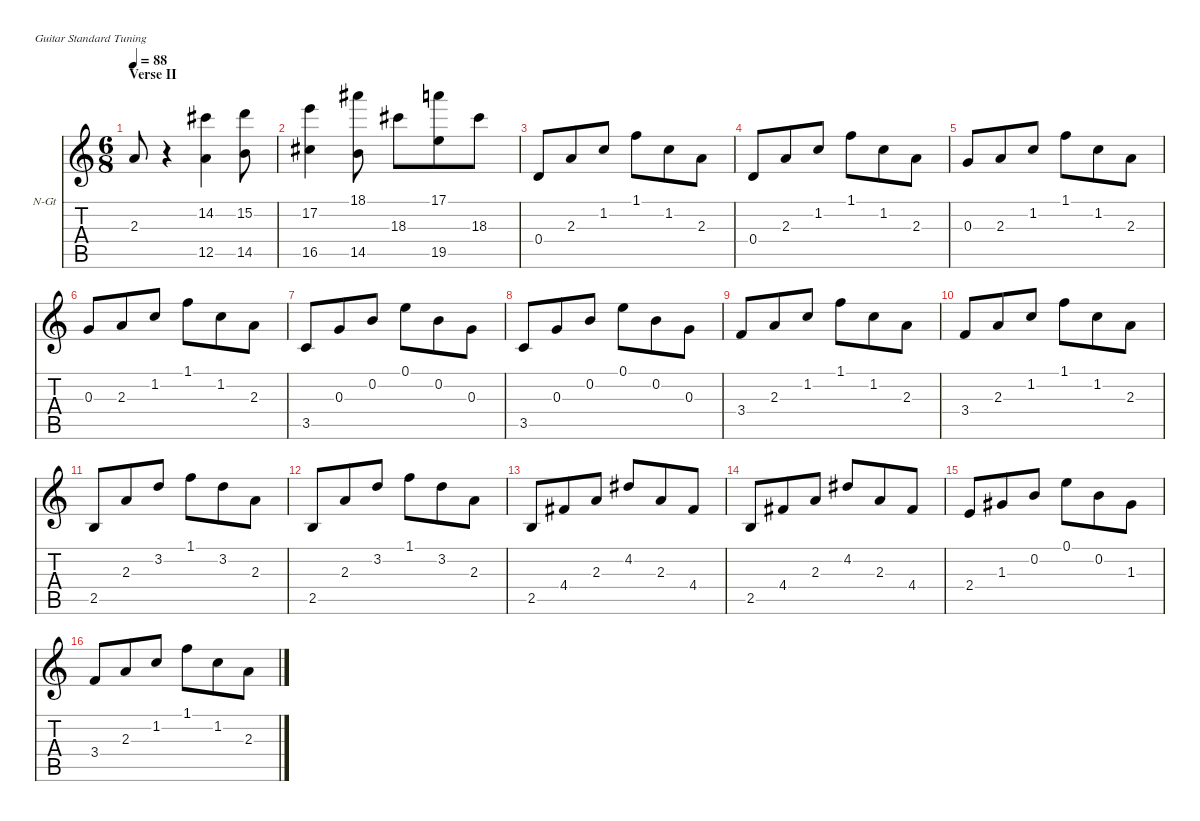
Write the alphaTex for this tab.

\hideDynamics
\bracketExtendMode nobrackets
\firstSystemTrackNameOrientation horizontal
\otherSystemsTrackNameOrientation horizontal
\track ("E.Guitar            " "N-Gt") {instrument acousticguitarnylon}
\staff {score tabs}
\tuning (E4 B3 G3 D3 A2 E2)
\ts (6 8)
\section ("" "Verse II")
\tempo 88
\clef g2
\ks c
2.3{t}.8{dy f} r.4 (14.2{acc #} 12.5).4{dy mf} (15.2 14.5).8 |
(17.2 16.5{acc #}).4 (18.1{acc #} 14.5).8 18.3{acc #}.8 (17.1 19.5).8 18.3{acc #}.8 |
0.4.8 2.3.8 1.2.8 1.1.8 1.2.8 2.3.8 |
0.4.8 2.3.8 1.2.8 1.1.8 1.2.8 2.3.8 |
0.3.8 2.3.8 1.2.8 1.1.8 1.2.8 2.3.8 |
0.3.8 2.3.8 1.2.8 1.1.8 1.2.8 2.3.8 |
3.5.8 0.3.8 0.2.8 0.1.8 0.2.8 0.3.8 |
3.5.8 0.3.8 0.2.8 0.1.8 0.2.8 0.3.8 |
3.4.8 2.3.8 1.2.8 1.1.8 1.2.8 2.3.8 |
3.4.8 2.3.8 1.2.8 1.1.8 1.2.8 2.3.8 |
2.5.8 2.3.8 3.2.8 1.1.8 3.2.8 2.3.8 |
2.5.8 2.3.8 3.2.8 1.1.8 3.2.8 2.3.8 |
2.5.8 4.4{acc #}.8 2.3.8 4.2{acc #}.8 2.3.8 4.4{acc #}.8 |
2.5.8 4.4{acc #}.8 2.3.8 4.2{acc #}.8 2.3.8 4.4{acc #}.8 |
2.4.8 1.3{acc #}.8 0.2.8 0.1.8 0.2.8 1.3{acc #}.8 |
3.4.8 2.3.8 1.2.8 1.1.8 1.2.8 2.3.8
